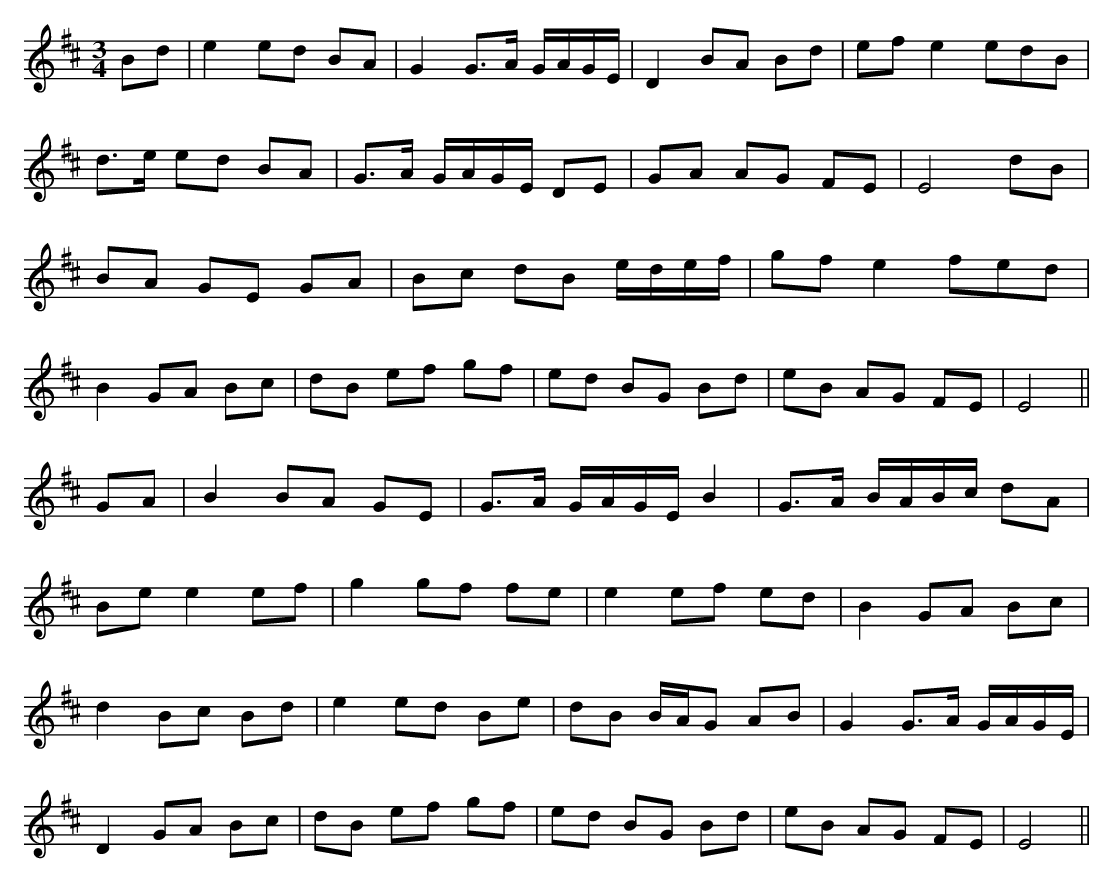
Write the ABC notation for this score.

X:1
M:3/4
K:Edor
Bd|e2 ed BA|G2 G>A G/A/G/E/|D2 BA Bd|ef e2 (3e(3d(3B|
d>e ed BA|G>A G/A/G/E/ DE|GA AG FE|E4 dB|
BA GE GA|Bc dB e/d/e/f/|gf e2 (3f(3e(3d|
B2 GA Bc|dB ef gf|ed BG Bd|eB AG FE|E4||
GA|B2 BA GE|G>A G/A/G/E/ B2|G>A B/A/B/c/ dA|
Be e2 ef|g2 gf fe|e2 ef ed|B2 GA Bc|
d2 Bc Bd|e2 ed Be|dB B/A/G AB|G2 G>A G/A/G/E/|
D2 GA Bc|dB ef gf|ed BG Bd|eB AG FE|E4||
